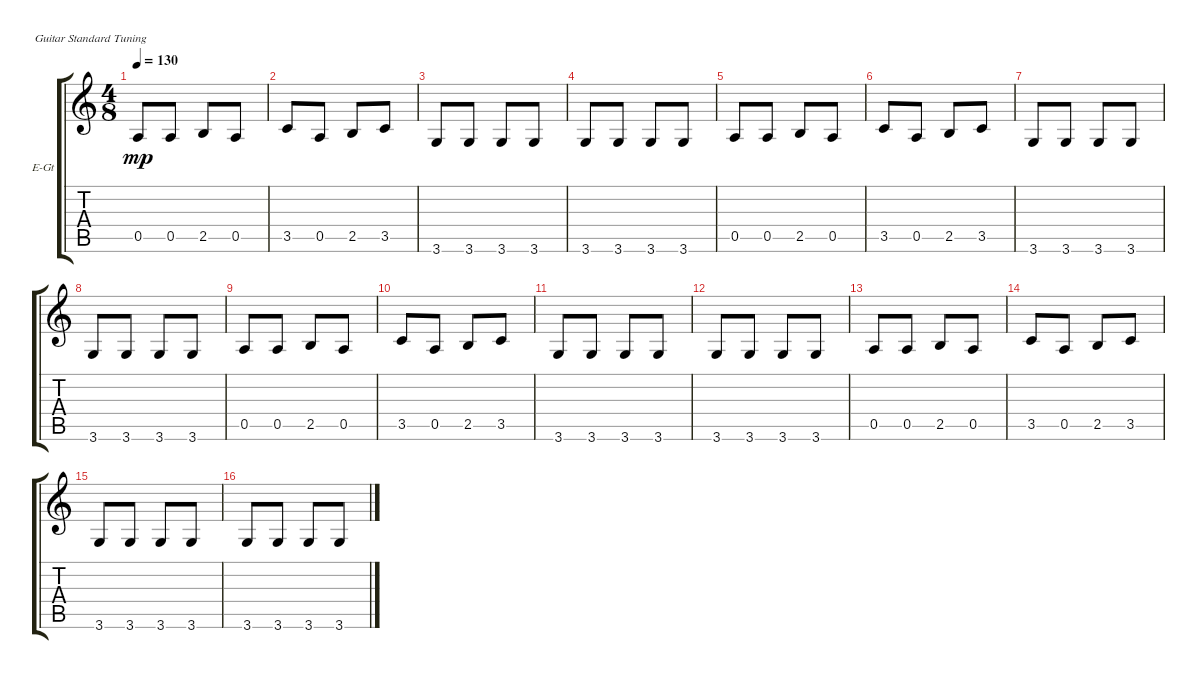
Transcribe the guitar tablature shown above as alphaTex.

\bracketExtendMode groupsimilarinstruments
\firstSystemTrackNameOrientation horizontal
\otherSystemsTrackNameOrientation horizontal
\track ("Гитара 2" "E-Gt") {instrument distortionguitar}
\staff {score tabs}
\tuning (E4 B3 G3 D3 A2 E2)
\ts (4 8)
\tempo 130
\clef g2
\ks c
0.5.8{dy mp} 0.5.8 2.5.8 0.5.8 |
3.5.8 0.5.8 2.5.8 3.5.8 |
3.6.8 3.6.8 3.6.8 3.6.8 |
3.6.8 3.6.8 3.6.8 3.6.8 |
0.5.8 0.5.8 2.5.8 0.5.8 |
3.5.8 0.5.8 2.5.8 3.5.8 |
3.6.8 3.6.8 3.6.8 3.6.8 |
3.6.8 3.6.8 3.6.8 3.6.8 |
0.5.8 0.5.8 2.5.8 0.5.8 |
3.5.8 0.5.8 2.5.8 3.5.8 |
3.6.8 3.6.8 3.6.8 3.6.8 |
3.6.8 3.6.8 3.6.8 3.6.8 |
0.5.8 0.5.8 2.5.8 0.5.8 |
3.5.8 0.5.8 2.5.8 3.5.8 |
3.6.8 3.6.8 3.6.8 3.6.8 |
3.6.8 3.6.8 3.6.8 3.6.8
